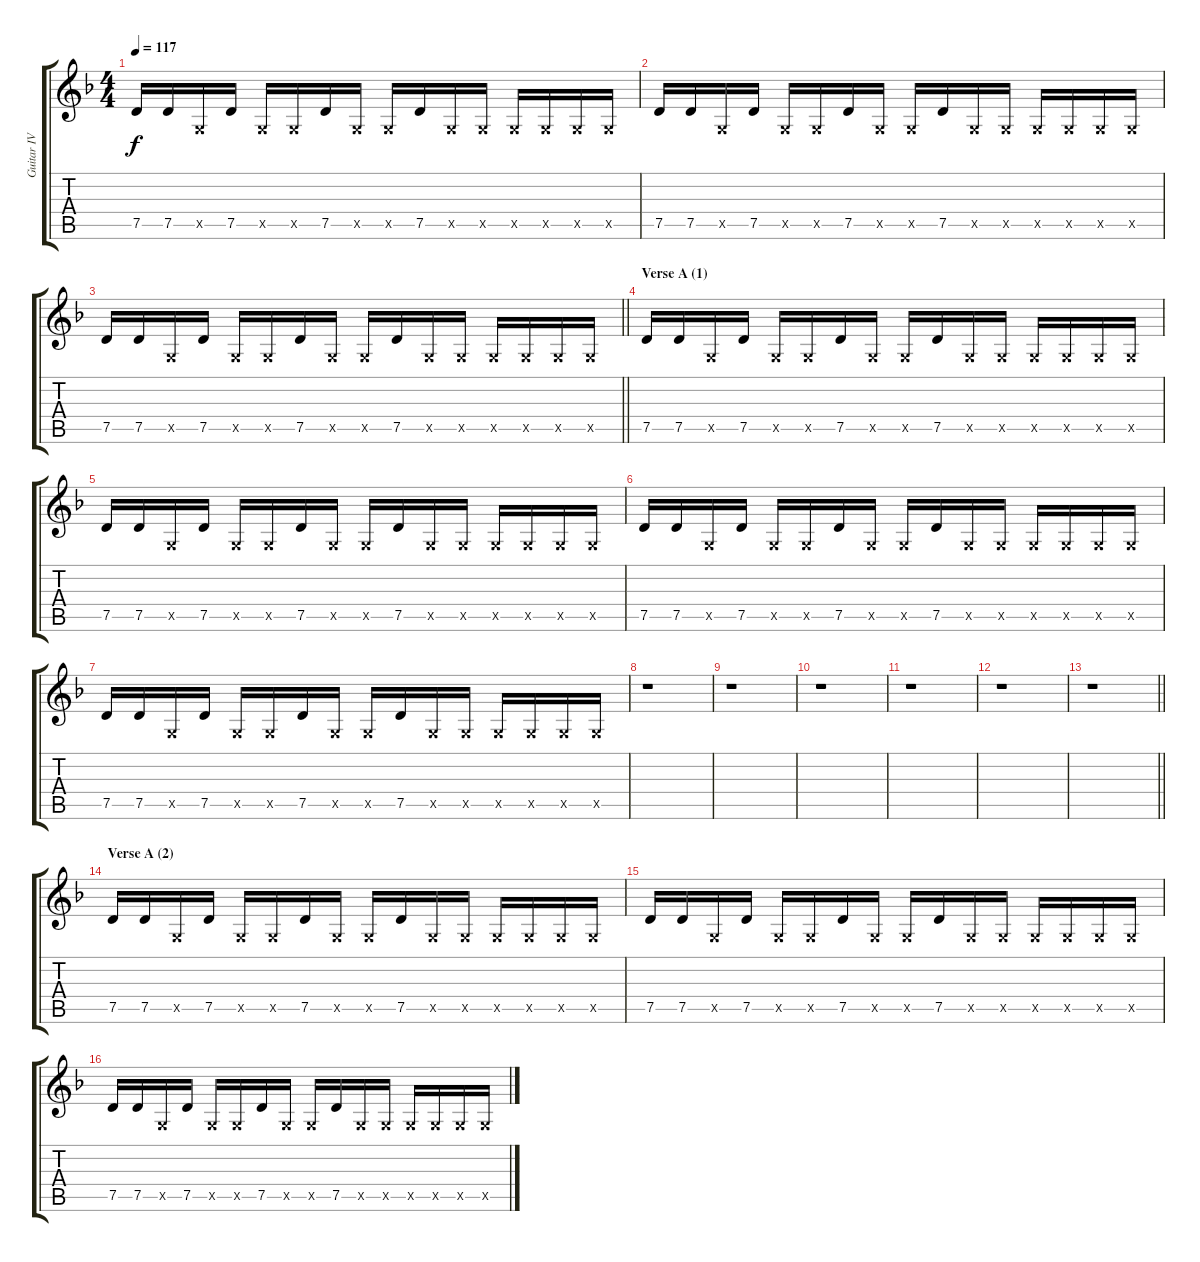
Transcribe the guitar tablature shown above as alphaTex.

\track ("Guitar IV" "Guitar IV") {instrument distortionguitar}
\staff {score tabs}
\tuning (D4 A3 F3 C3 G2 D2) {hide}
\ts (4 4)
\tempo 117
\clef g2
\ks dminor
7.5.16{dy f} 7.5.16 0.5{x}.16 7.5.16 0.5{x}.16 0.5{x}.16 7.5.16 0.5{x}.16 0.5{x}.16 7.5.16 0.5{x}.16 0.5{x}.16 0.5{x}.16 0.5{x}.16 0.5{x}.16 0.5{x}.16 |
7.5.16 7.5.16 0.5{x}.16 7.5.16 0.5{x}.16 0.5{x}.16 7.5.16 0.5{x}.16 0.5{x}.16 7.5.16 0.5{x}.16 0.5{x}.16 0.5{x}.16 0.5{x}.16 0.5{x}.16 0.5{x}.16 |
\barLineRight lightlight
7.5.16 7.5.16 0.5{x}.16 7.5.16 0.5{x}.16 0.5{x}.16 7.5.16 0.5{x}.16 0.5{x}.16 7.5.16 0.5{x}.16 0.5{x}.16 0.5{x}.16 0.5{x}.16 0.5{x}.16 0.5{x}.16 |
\section ("" "Verse A (1)")
7.5.16 7.5.16 0.5{x}.16 7.5.16 0.5{x}.16 0.5{x}.16 7.5.16 0.5{x}.16 0.5{x}.16 7.5.16 0.5{x}.16 0.5{x}.16 0.5{x}.16 0.5{x}.16 0.5{x}.16 0.5{x}.16 |
7.5.16 7.5.16 0.5{x}.16 7.5.16 0.5{x}.16 0.5{x}.16 7.5.16 0.5{x}.16 0.5{x}.16 7.5.16 0.5{x}.16 0.5{x}.16 0.5{x}.16 0.5{x}.16 0.5{x}.16 0.5{x}.16 |
7.5.16 7.5.16 0.5{x}.16 7.5.16 0.5{x}.16 0.5{x}.16 7.5.16 0.5{x}.16 0.5{x}.16 7.5.16 0.5{x}.16 0.5{x}.16 0.5{x}.16 0.5{x}.16 0.5{x}.16 0.5{x}.16 |
7.5.16 7.5.16 0.5{x}.16 7.5.16 0.5{x}.16 0.5{x}.16 7.5.16 0.5{x}.16 0.5{x}.16 7.5.16 0.5{x}.16 0.5{x}.16 0.5{x}.16 0.5{x}.16 0.5{x}.16 0.5{x}.16 |
r.1 |
r.1 |
r.1 |
r.1 |
r.1 |
\barLineRight lightlight
r.1 |
\section ("" "Verse A (2)")
7.5.16 7.5.16 0.5{x}.16 7.5.16 0.5{x}.16 0.5{x}.16 7.5.16 0.5{x}.16 0.5{x}.16 7.5.16 0.5{x}.16 0.5{x}.16 0.5{x}.16 0.5{x}.16 0.5{x}.16 0.5{x}.16 |
7.5.16 7.5.16 0.5{x}.16 7.5.16 0.5{x}.16 0.5{x}.16 7.5.16 0.5{x}.16 0.5{x}.16 7.5.16 0.5{x}.16 0.5{x}.16 0.5{x}.16 0.5{x}.16 0.5{x}.16 0.5{x}.16 |
7.5.16 7.5.16 0.5{x}.16 7.5.16 0.5{x}.16 0.5{x}.16 7.5.16 0.5{x}.16 0.5{x}.16 7.5.16 0.5{x}.16 0.5{x}.16 0.5{x}.16 0.5{x}.16 0.5{x}.16 0.5{x}.16
